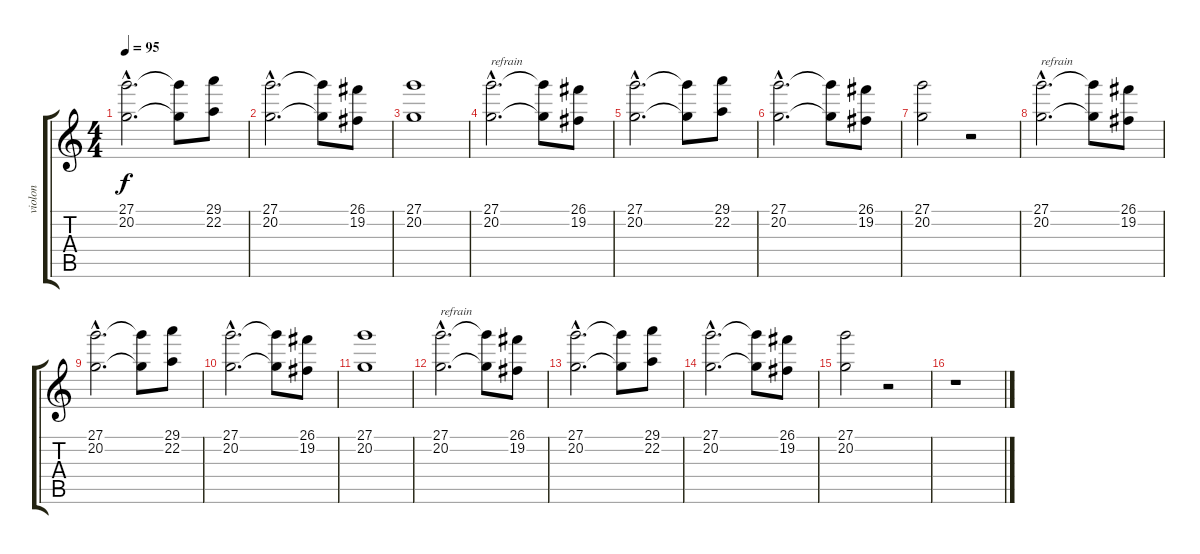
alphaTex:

\track ("violon" "violon") {instrument stringensemble1}
\staff {score tabs}
\tuning (E4 B3 G3 D3 A2 E2) {hide}
\ts (4 4)
\tempo 95
\clef g2
\ks c
(27.1{hac} 20.2{hac}).2{d dy f} (27.1{t} 20.2{t}).8 (29.1 22.2).8 |
(27.1{hac} 20.2{hac}).2{d} (27.1{t} 20.2{t}).8 (26.1 19.2).8 |
(27.1 20.2).1 |
(27.1{hac} 20.2{hac}).2{d txt "refrain"} (27.1{t} 20.2{t}).8 (26.1 19.2).8 |
(27.1{hac} 20.2{hac}).2{d} (27.1{t} 20.2{t}).8 (29.1 22.2).8 |
(27.1{hac} 20.2{hac}).2{d} (27.1{t} 20.2{t}).8 (26.1 19.2).8 |
(27.1 20.2).2 r.2 |
(27.1{hac} 20.2{hac}).2{d txt "refrain"} (27.1{t} 20.2{t}).8 (26.1 19.2).8 |
(27.1{hac} 20.2{hac}).2{d} (27.1{t} 20.2{t}).8 (29.1 22.2).8 |
(27.1{hac} 20.2{hac}).2{d} (27.1{t} 20.2{t}).8 (26.1 19.2).8 |
(27.1 20.2).1 |
(27.1{hac} 20.2{hac}).2{d txt "refrain"} (27.1{t} 20.2{t}).8 (26.1 19.2).8 |
(27.1{hac} 20.2{hac}).2{d} (27.1{t} 20.2{t}).8 (29.1 22.2).8 |
(27.1{hac} 20.2{hac}).2{d} (27.1{t} 20.2{t}).8 (26.1 19.2).8 |
(27.1 20.2).2 r.2 |
r.1
